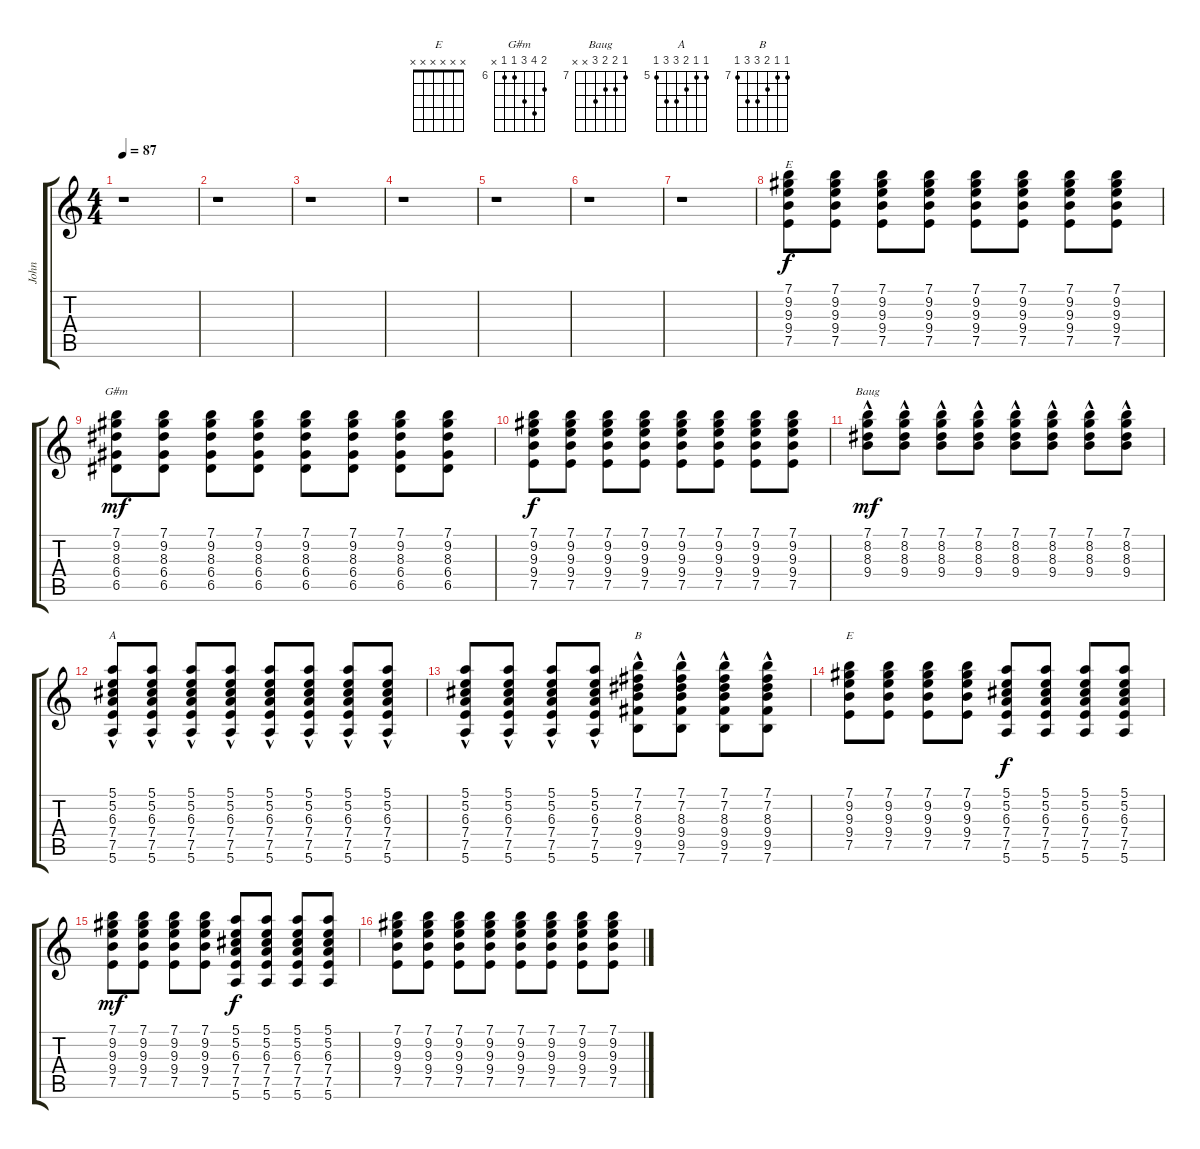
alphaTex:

\track ("John" "John") {instrument acousticguitarsteel}
\staff {score tabs}
\tuning (E4 B3 G3 D3 A2 E2) {hide}
\chord ("E" 7 9 9 9 7 x) {firstfret 7}
\chord ("G#m" 7 9 8 6 6 x) {firstfret 6}
\chord ("Baug" 7 8 8 9 x x) {firstfret 7}
\chord ("A" 5 5 6 7 7 5) {firstfret 5}
\chord ("B" 7 7 8 9 9 7) {firstfret 7}
\chord ("E" x x x x x x) {firstfret 0}
\ts (4 4)
\tempo 87
\clef g2
\ks c
r.1{dy f instrument acousticguitarsteel} |
r.1 |
r.1 |
r.1 |
r.1 |
r.1 |
r.1 |
(7.1 9.2 9.3 9.4 7.5).8{ch "E"} (7.1 9.2 9.3 9.4 7.5).8 (7.1 9.2 9.3 9.4 7.5).8 (7.1 9.2 9.3 9.4 7.5).8 (7.1 9.2 9.3 9.4 7.5).8 (7.1 9.2 9.3 9.4 7.5).8 (7.1 9.2 9.3 9.4 7.5).8 (7.1 9.2 9.3 9.4 7.5).8 |
(7.1 9.2 8.3 6.4 6.5).8{ch "G#m" dy mf} (7.1 9.2 8.3 6.4 6.5).8 (7.1 9.2 8.3 6.4 6.5).8 (7.1 9.2 8.3 6.4 6.5).8 (7.1 9.2 8.3 6.4 6.5).8 (7.1 9.2 8.3 6.4 6.5).8 (7.1 9.2 8.3 6.4 6.5).8 (7.1 9.2 8.3 6.4 6.5).8 |
(7.1 9.2 9.3 9.4 7.5).8{dy f} (7.1 9.2 9.3 9.4 7.5).8 (7.1 9.2 9.3 9.4 7.5).8 (7.1 9.2 9.3 9.4 7.5).8 (7.1 9.2 9.3 9.4 7.5).8 (7.1 9.2 9.3 9.4 7.5).8 (7.1 9.2 9.3 9.4 7.5).8 (7.1 9.2 9.3 9.4 7.5).8 |
(7.1{hac} 8.2{hac} 8.3{hac} 9.4).8{ch "Baug" dy mf} (7.1{hac} 8.2{hac} 8.3{hac} 9.4).8 (7.1{hac} 8.2{hac} 8.3{hac} 9.4).8 (7.1{hac} 8.2{hac} 8.3{hac} 9.4).8 (7.1{hac} 8.2{hac} 8.3{hac} 9.4).8 (7.1{hac} 8.2{hac} 8.3{hac} 9.4).8 (7.1{hac} 8.2{hac} 8.3{hac} 9.4).8 (7.1{hac} 8.2{hac} 8.3{hac} 9.4).8 |
(5.1{hac} 5.2{hac} 6.3{hac} 7.4 7.5 5.6).8{ch "A"} (5.1{hac} 5.2{hac} 6.3{hac} 7.4 7.5 5.6).8 (5.1{hac} 5.2{hac} 6.3{hac} 7.4 7.5 5.6).8 (5.1{hac} 5.2{hac} 6.3{hac} 7.4 7.5 5.6).8 (5.1{hac} 5.2{hac} 6.3{hac} 7.4 7.5 5.6).8 (5.1{hac} 5.2{hac} 6.3{hac} 7.4 7.5 5.6).8 (5.1{hac} 5.2{hac} 6.3{hac} 7.4 7.5 5.6).8 (5.1{hac} 5.2{hac} 6.3{hac} 7.4 7.5 5.6).8 |
(5.1{hac} 5.2{hac} 6.3{hac} 7.4 7.5 5.6).8 (5.1{hac} 5.2{hac} 6.3{hac} 7.4 7.5 5.6).8 (5.1{hac} 5.2{hac} 6.3{hac} 7.4 7.5 5.6).8 (5.1{hac} 5.2{hac} 6.3{hac} 7.4 7.5 5.6).8 (7.1{hac} 7.2{hac} 8.3{hac} 9.4 9.5 7.6).8{ch "B"} (7.1{hac} 7.2{hac} 8.3{hac} 9.4 9.5 7.6).8 (7.1{hac} 7.2{hac} 8.3{hac} 9.4 9.5 7.6).8 (7.1{hac} 7.2{hac} 8.3{hac} 9.4 9.5 7.6).8 |
(7.1 9.2 9.3 9.4 7.5).8{ch "E"} (7.1 9.2 9.3 9.4 7.5).8 (7.1 9.2 9.3 9.4 7.5).8 (7.1 9.2 9.3 9.4 7.5).8 (5.1 5.2 6.3 7.4 7.5 5.6).8{dy f} (5.1 5.2 6.3 7.4 7.5 5.6).8 (5.1 5.2 6.3 7.4 7.5 5.6).8 (5.1 5.2 6.3 7.4 7.5 5.6).8 |
(7.1 9.2 9.3 9.4 7.5).8{dy mf} (7.1 9.2 9.3 9.4 7.5).8 (7.1 9.2 9.3 9.4 7.5).8 (7.1 9.2 9.3 9.4 7.5).8 (5.1 5.2 6.3 7.4 7.5 5.6).8{dy f} (5.1 5.2 6.3 7.4 7.5 5.6).8 (5.1 5.2 6.3 7.4 7.5 5.6).8 (5.1 5.2 6.3 7.4 7.5 5.6).8 |
(7.1 9.2 9.3 9.4 7.5).8 (7.1 9.2 9.3 9.4 7.5).8 (7.1 9.2 9.3 9.4 7.5).8 (7.1 9.2 9.3 9.4 7.5).8 (7.1 9.2 9.3 9.4 7.5).8 (7.1 9.2 9.3 9.4 7.5).8 (7.1 9.2 9.3 9.4 7.5).8 (7.1 9.2 9.3 9.4 7.5).8
